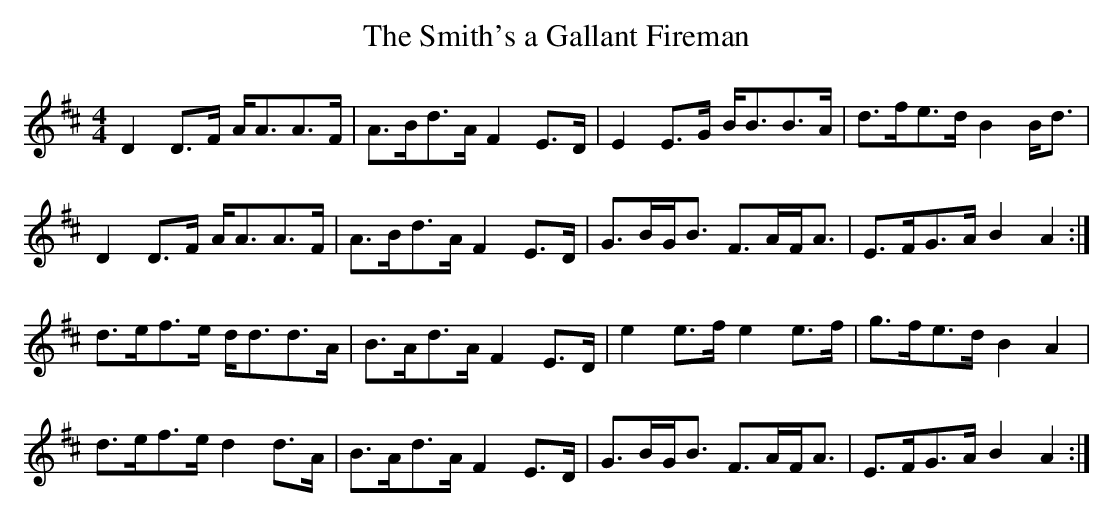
X:1
T:The Smith's a Gallant Fireman
M:4/4
L:1/8
K:D
D2 D>F A<AA>F|A>Bd>A F2E>D|E2 E>G B<BB>A|d>fe>d B2B<d|
D2 D>F A<AA>F|A>Bd>A F2E>D|G>BG<B F>AF<A|E>FG>A B2A2:|
d>ef>e d<dd>A|B>Ad>A F2E>D|e2 e>f e2 e>f|g>fe>d B2A2 |
d>ef>e d2 d>A|B>Ad>A F2E>D|G>BG<B F>AF<A|E>FG>A B2A2:|
